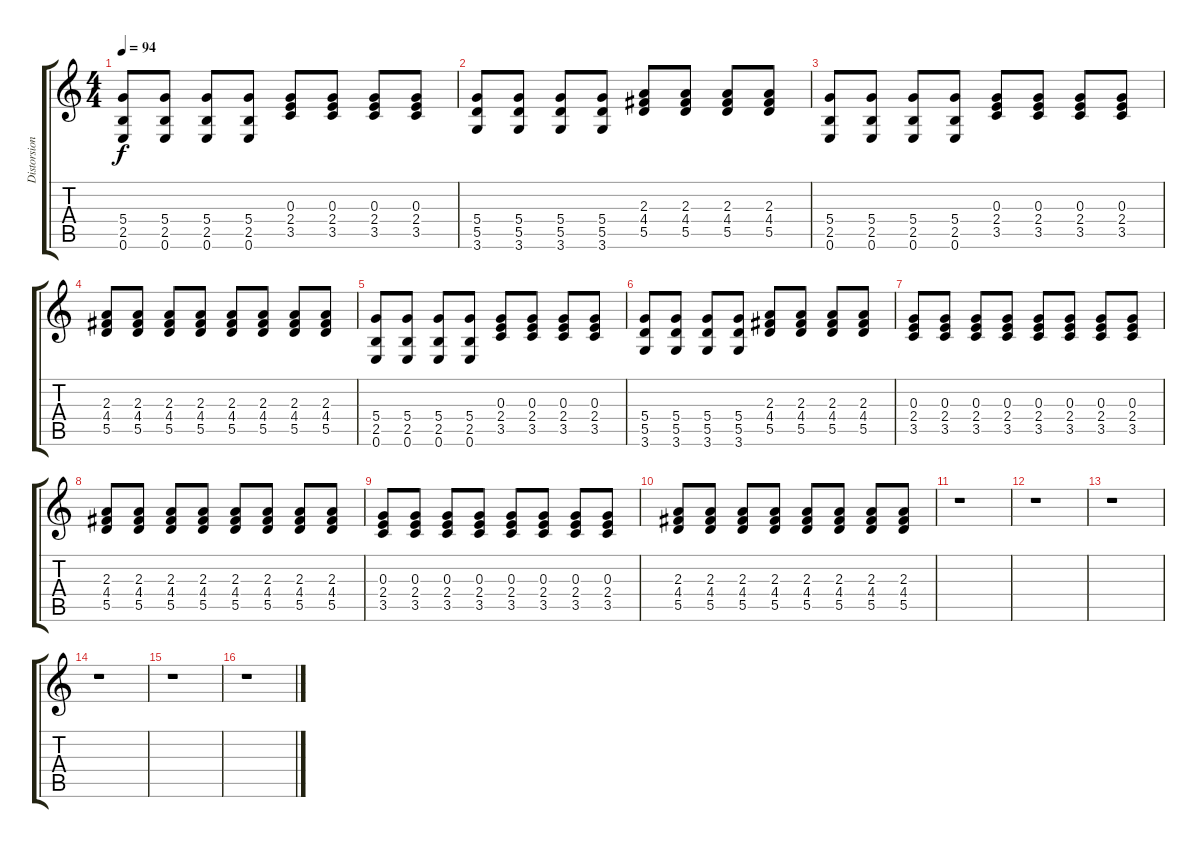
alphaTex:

\track ("Distorsion" "Distorsion") {instrument distortionguitar}
\staff {score tabs}
\tuning (E4 B3 G3 D3 A2 E2) {hide}
\ts (4 4)
\tempo 94
\clef g2
\ks c
(5.4 2.5 0.6).8{dy f} (5.4 2.5 0.6).8 (5.4 2.5 0.6).8 (5.4 2.5 0.6).8 (0.3 2.4 3.5).8 (0.3 2.4 3.5).8 (0.3 2.4 3.5).8 (0.3 2.4 3.5).8 |
(5.4 5.5 3.6).8 (5.4 5.5 3.6).8 (5.4 5.5 3.6).8 (5.4 5.5 3.6).8 (2.3 4.4 5.5).8 (2.3 4.4 5.5).8 (2.3 4.4 5.5).8 (2.3 4.4 5.5).8 |
(5.4 2.5 0.6).8 (5.4 2.5 0.6).8 (5.4 2.5 0.6).8 (5.4 2.5 0.6).8 (0.3 2.4 3.5).8 (0.3 2.4 3.5).8 (0.3 2.4 3.5).8 (0.3 2.4 3.5).8 |
(2.3 4.4 5.5).8 (2.3 4.4 5.5).8 (2.3 4.4 5.5).8 (2.3 4.4 5.5).8 (2.3 4.4 5.5).8 (2.3 4.4 5.5).8 (2.3 4.4 5.5).8 (2.3 4.4 5.5).8 |
(5.4 2.5 0.6).8 (5.4 2.5 0.6).8 (5.4 2.5 0.6).8 (5.4 2.5 0.6).8 (0.3 2.4 3.5).8 (0.3 2.4 3.5).8 (0.3 2.4 3.5).8 (0.3 2.4 3.5).8 |
(5.4 5.5 3.6).8 (5.4 5.5 3.6).8 (5.4 5.5 3.6).8 (5.4 5.5 3.6).8 (2.3 4.4 5.5).8 (2.3 4.4 5.5).8 (2.3 4.4 5.5).8 (2.3 4.4 5.5).8 |
(0.3 2.4 3.5).8 (0.3 2.4 3.5).8 (0.3 2.4 3.5).8 (0.3 2.4 3.5).8 (0.3 2.4 3.5).8 (0.3 2.4 3.5).8 (0.3 2.4 3.5).8 (0.3 2.4 3.5).8 |
(2.3 4.4 5.5).8 (2.3 4.4 5.5).8 (2.3 4.4 5.5).8 (2.3 4.4 5.5).8 (2.3 4.4 5.5).8 (2.3 4.4 5.5).8 (2.3 4.4 5.5).8 (2.3 4.4 5.5).8 |
(0.3 2.4 3.5).8 (0.3 2.4 3.5).8 (0.3 2.4 3.5).8 (0.3 2.4 3.5).8 (0.3 2.4 3.5).8 (0.3 2.4 3.5).8 (0.3 2.4 3.5).8 (0.3 2.4 3.5).8 |
(2.3 4.4 5.5).8 (2.3 4.4 5.5).8 (2.3 4.4 5.5).8 (2.3 4.4 5.5).8 (2.3 4.4 5.5).8 (2.3 4.4 5.5).8 (2.3 4.4 5.5).8 (2.3 4.4 5.5).8 |
r.1 |
r.1 |
r.1 |
r.1 |
r.1 |
r.1
